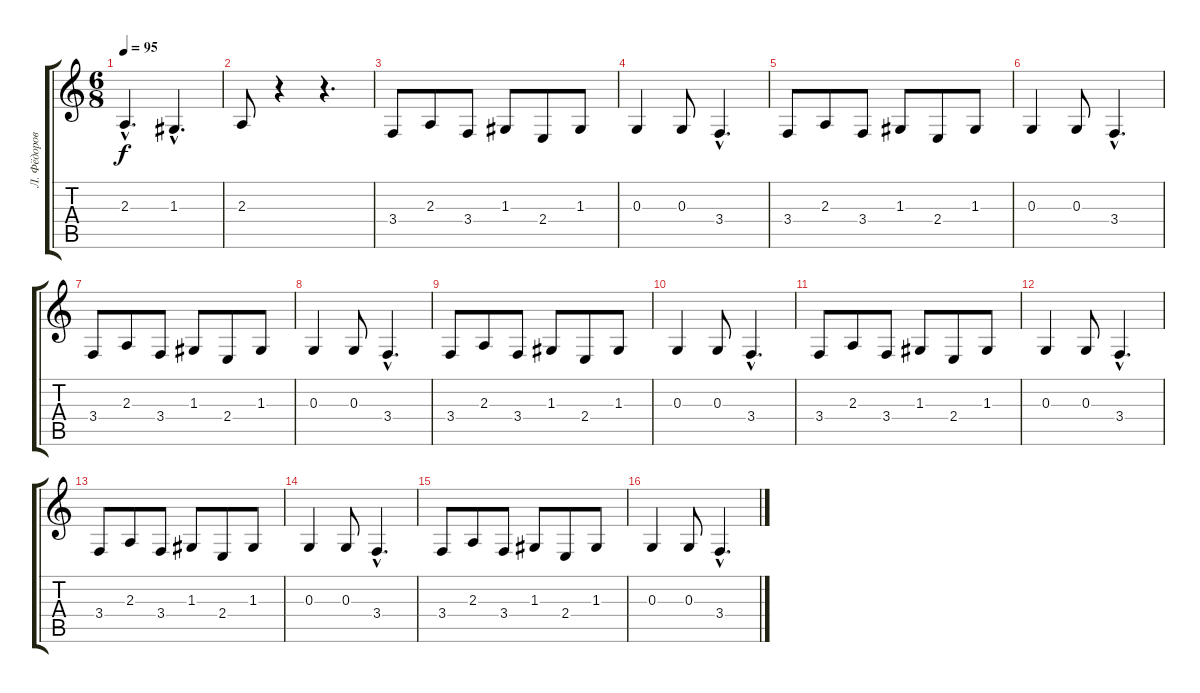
\track ("Л. Фёдоров" "Л. Фёдоров") {instrument violin}
\staff {score tabs}
\tuning (E4 B3 G3 D3 A2 E2) {hide}
\ts (6 8)
\tempo 95
\clef g2
\ks c
2.3{hac}.4{d dy f} 1.3{hac}.4{d} |
2.3.8 r.4 r.4{d} |
3.4.8 2.3.8 3.4.8 1.3.8 2.4.8 1.3.8 |
0.3.4 0.3.8 3.4{hac}.4{d} |
3.4.8 2.3.8 3.4.8 1.3.8 2.4.8 1.3.8 |
0.3.4 0.3.8 3.4{hac}.4{d} |
3.4.8 2.3.8 3.4.8 1.3.8 2.4.8 1.3.8 |
0.3.4 0.3.8 3.4{hac}.4{d} |
3.4.8 2.3.8 3.4.8 1.3.8 2.4.8 1.3.8 |
0.3.4 0.3.8 3.4{hac}.4{d} |
3.4.8 2.3.8 3.4.8 1.3.8 2.4.8 1.3.8 |
0.3.4 0.3.8 3.4{hac}.4{d} |
3.4.8 2.3.8 3.4.8 1.3.8 2.4.8 1.3.8 |
0.3.4 0.3.8 3.4{hac}.4{d} |
3.4.8 2.3.8 3.4.8 1.3.8 2.4.8 1.3.8 |
0.3.4 0.3.8 3.4{hac}.4{d}
